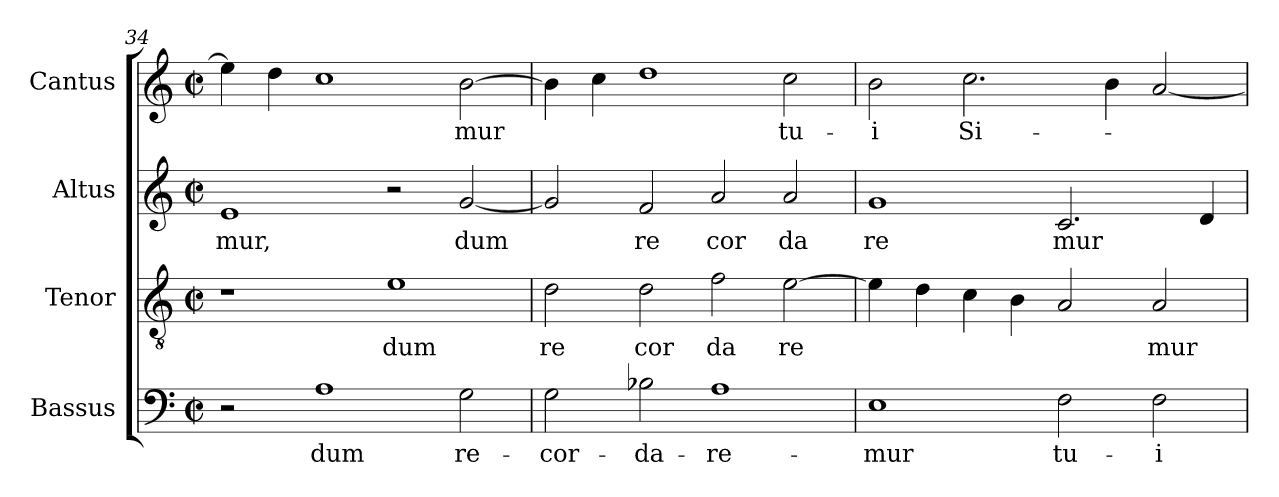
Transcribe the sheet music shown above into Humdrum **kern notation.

**kern	**text	**kern	**text	**kern	**text	**kern	**text
*part4	*part4	*part3	*part3	*part2	*part2	*part1	*part1
*staff4	*staff4	*staff3	*staff3	*staff2	*staff2	*staff1	*staff1
*I"Bassus	*	*I"Tenor	*	*I"Altus	*	*I"Cantus	*
*clefF4	*	*clefGv2	*	*clefG2	*	*clefG2	*
*M2/2	*	*M2/2	*	*M2/2	*	*M2/2	*
*met(c|)	*	*met(c|)	*	*met(c|)	*	*met(c|)	*
=34	=34	=34	=34	=34	=34	=34	=34
!	!	!	!	!	!LO:LY:b:cj	!	!
2r	.	1r	.	1e	mur,	4ee\]	.
.	.	.	.	.	.	4dd\	.
!	!LO:LY:b:cj	!	!	!	!	!	!
1A	dum	.	.	.	.	1cc	.
!	!	!	!LO:LY:b:cj	!	!	!	!
.	.	1e	dum	2r	.	.	.
!	!LO:LY:b:cj	!	!	!	!LO:LY:b	!	!LO:LY:b
2G\	re-	.	.	[<2g/	dum	[>2b\	-mur
=35	=35	=35	=35	=35	=35	=35	=35
!	!LO:LY:b:cj	!	!LO:LY:b:cj	!	!	!	!
2G\	-cor-	2d\	re	2g/]	.	4b\]	.
.	.	.	.	.	.	4cc\	.
!	!LO:LY:b:cj	!	!LO:LY:b:cj	!	!LO:LY:b:cj	!	!
2B-X\	-da-	2d\	cor	2f/	re	1dd	.
!	!LO:LY:b:cj	!	!LO:LY:b:cj	!	!LO:LY:b:cj	!	!
1A	-re-	2f\	da	2a/	cor	.	.
!	!	!	!LO:LY:b:cj	!	!LO:LY:b:cj	!	!LO:LY:b:cj
.	.	[>2e\	re	2a/	da	2cc\	tu-
=36	=36	=36	=36	=36	=36	=36	=36
!	!LO:LY:b:cj	!	!	!	!LO:LY:b:cj	!	!LO:LY:b:cj
1E	-mur	4e\]	.	1g	re	2b\	-i
.	.	4d\	.	.	.	.	.
!	!	!	!	!	!	!	!LO:LY:b:cj
.	.	4c\	.	.	.	2.cc\	Si-
.	.	4B\	.	.	.	.	.
!	!LO:LY:b:cj	!	!	!	!LO:LY:b	!	!
2F\	tu-	2A/	.	2.c/	mur	.	.
.	.	.	.	.	.	4b\	.
!	!LO:LY:b:cj	!	!LO:LY:b:cj	!	!	!	!
2F\	-i	2A/	mur	.	.	[<2a/	.
.	.	.	.	4d/	.	.	.
=	=	=	=	=	=	=	=
*-	*-	*-	*-	*-	*-	*-	*-
